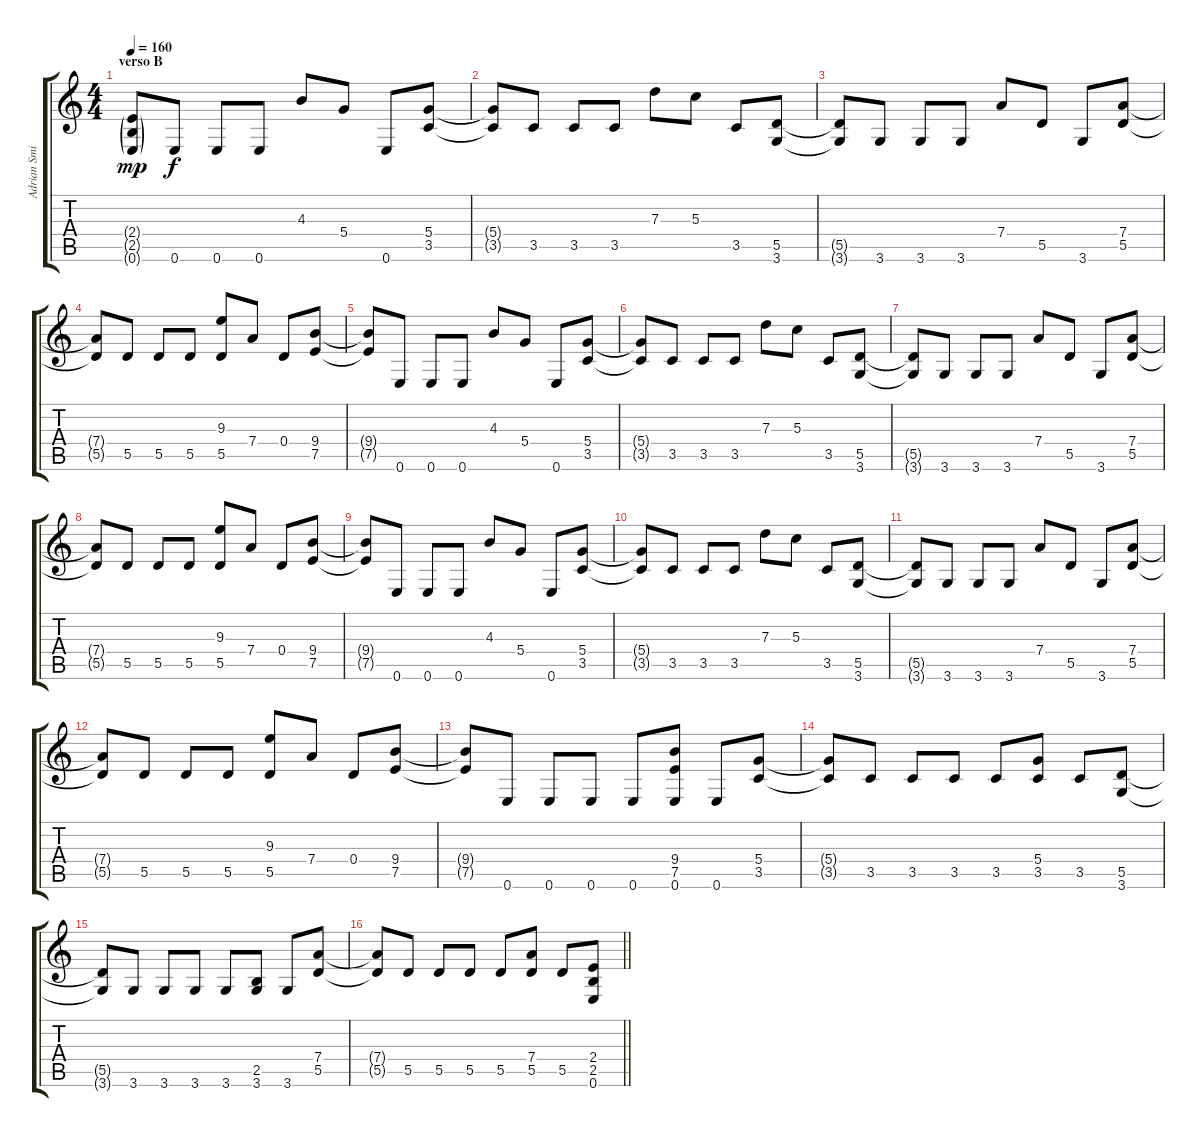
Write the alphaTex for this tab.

\track ("Adrian Smith" "Adrian Smi") {instrument distortionguitar}
\staff {score tabs}
\tuning (E4 B3 G3 D3 A2 E2) {hide}
\ts (4 4)
\section ("" "verso B")
\tempo 160
\clef g2
\ks c
(2.4{g} 2.5{g} 0.6{g}).8{dy mp} 0.6.8{dy f} 0.6.8 0.6.8 4.3.8 5.4.8 0.6.8 (5.4 3.5).8 |
(5.4{t} 3.5{t}).8 3.5.8 3.5.8 3.5.8 7.3.8 5.3.8 3.5.8 (5.5 3.6).8 |
(5.5{t} 3.6{t}).8 3.6.8 3.6.8 3.6.8 7.4.8 5.5.8 3.6.8 (7.4 5.5).8 |
(7.4{t} 5.5{t}).8 5.5.8 5.5.8 5.5.8 (9.3 5.5).8 7.4.8 0.4.8 (9.4 7.5).8 |
(9.4{t} 7.5{t}).8 0.6.8 0.6.8 0.6.8 4.3.8 5.4.8 0.6.8 (5.4 3.5).8 |
(5.4{t} 3.5{t}).8 3.5.8 3.5.8 3.5.8 7.3.8 5.3.8 3.5.8 (5.5 3.6).8 |
(5.5{t} 3.6{t}).8 3.6.8 3.6.8 3.6.8 7.4.8 5.5.8 3.6.8 (7.4 5.5).8 |
(7.4{t} 5.5{t}).8 5.5.8 5.5.8 5.5.8 (9.3 5.5).8 7.4.8 0.4.8 (9.4 7.5).8 |
(9.4{t} 7.5{t}).8 0.6.8 0.6.8 0.6.8 4.3.8 5.4.8 0.6.8 (5.4 3.5).8 |
(5.4{t} 3.5{t}).8 3.5.8 3.5.8 3.5.8 7.3.8 5.3.8 3.5.8 (5.5 3.6).8 |
(5.5{t} 3.6{t}).8 3.6.8 3.6.8 3.6.8 7.4.8 5.5.8 3.6.8 (7.4 5.5).8 |
(7.4{t} 5.5{t}).8 5.5.8 5.5.8 5.5.8 (9.3 5.5).8 7.4.8 0.4.8 (9.4 7.5).8 |
(9.4{t} 7.5{t}).8 0.6.8 0.6.8 0.6.8 0.6.8 (9.4 7.5 0.6).8 0.6.8 (5.4 3.5).8 |
(5.4{t} 3.5{t}).8 3.5.8 3.5.8 3.5.8 3.5.8 (5.4 3.5).8 3.5.8 (5.5 3.6).8 |
(5.5{t} 3.6{t}).8 3.6.8 3.6.8 3.6.8 3.6.8 (2.5 3.6).8 3.6.8 (7.4 5.5).8 |
\barLineRight lightlight
(7.4{t} 5.5{t}).8 5.5.8 5.5.8 5.5.8 5.5.8 (7.4 5.5).8 5.5.8 (2.4 2.5 0.6).8
